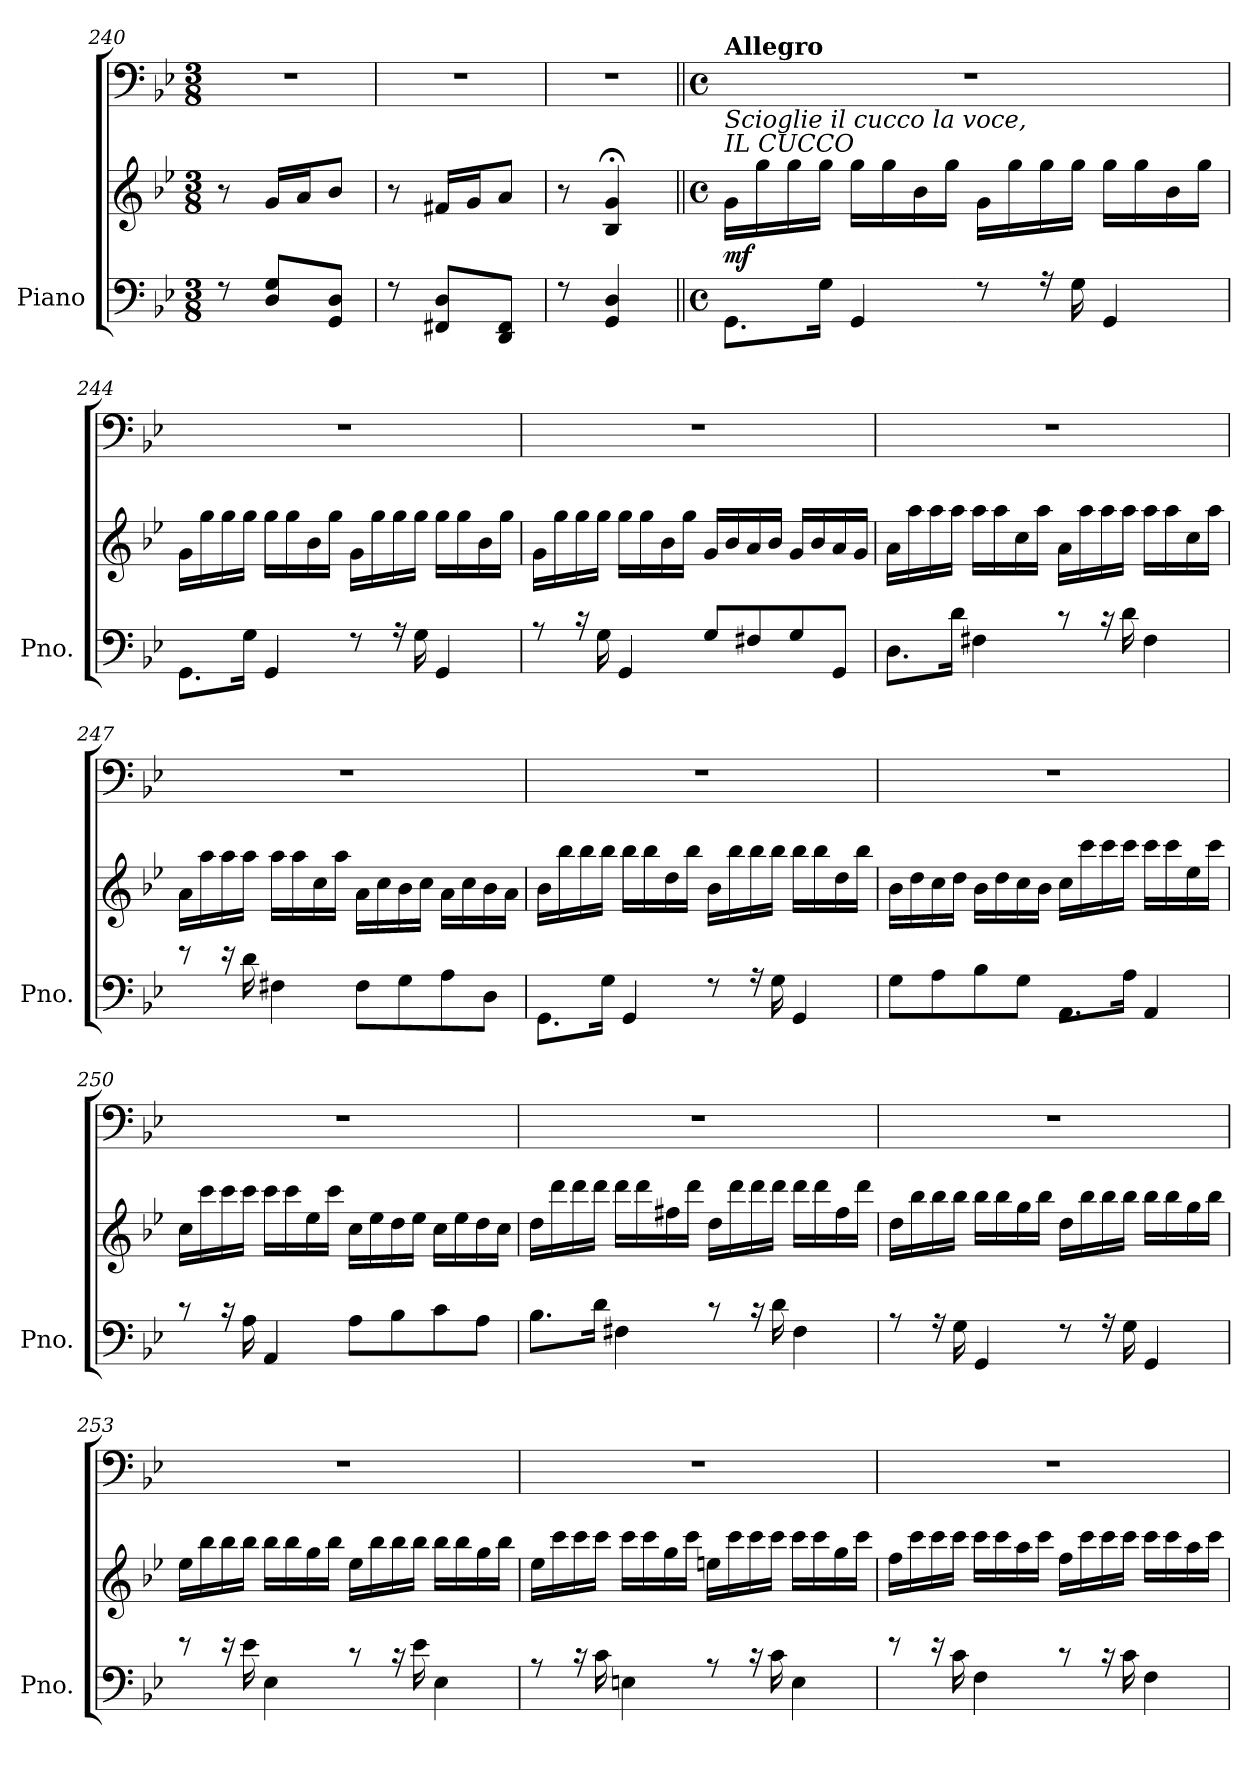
**kern	**kern	**kern	**dynam
*part1	*part1	*part1	*part1
*staff3	*staff2	*staff1	*staff1/2/3
*I"Piano	*	*	*
*I'Pno.	*	*	*
*clefF4	*clefG2	*clefF4	*
*k[b-e-]	*k[b-e-]	*k[b-e-]	*
*M3/8	*M3/8	*M3/8	*
=240	=240	=240	=240
*^	*	*	*
8r	4.ryy	8r	4.r	.
8D/ 8G/L	.	16g/LL	.	.
.	.	16a/J	.	.
8GG/ 8D/J	.	8b-/J	.	.
=241	=241	=241	=241	=241
8r	4.ryy	8r	4.r	.
8FF#X/ 8D/L	.	16f#X/LL	.	.
.	.	16g/J	.	.
8DD/ 8FF#/J	.	8a/J	.	.
=242	=242	=242	=242	=242
8r	4.ryy	8r	4.r	.
4GG/ 4D/	.	4B-/;< 4g/;<	.	.
!!LO:PB:g=z
=243||	=243||	=243||	=243||	=243||
*M4/4	*	*M4/4	*M4/4	*
*met(c)	*	*met(c)	*met(c)	*
!	!	!	!LO:TX:a:B:t=Allegro	!
!	!	!LO:TX:a:i:t=IL CUCCO	!	!
!	!	!LO:TX:a:i:t=Scioglie il cucco la voce,	!	!
!	!	!	!	!LO:DY:b=2
8.GG\L	1ryy	16g\LL	1r	mf
.	.	16gg\	.	.
.	.	16gg\	.	.
16G\Jk	.	16gg\JJ	.	.
4GG/	.	16gg\LL	.	.
.	.	16gg\	.	.
.	.	16b-\	.	.
.	.	16gg\JJ	.	.
8r	.	16g\LL	.	.
.	.	16gg\	.	.
16r	.	16gg\	.	.
16G\	.	16gg\JJ	.	.
4GG/	.	16gg\LL	.	.
.	.	16gg\	.	.
.	.	16b-\	.	.
.	.	16gg\JJ	.	.
=244	=244	=244	=244	=244
8.GG\L	1ryy	16g\LL	1r	.
.	.	16gg\	.	.
.	.	16gg\	.	.
16G\Jk	.	16gg\JJ	.	.
4GG/	.	16gg\LL	.	.
.	.	16gg\	.	.
.	.	16b-\	.	.
.	.	16gg\JJ	.	.
8r	.	16g\LL	.	.
.	.	16gg\	.	.
16r	.	16gg\	.	.
16G\	.	16gg\JJ	.	.
4GG/	.	16gg\LL	.	.
.	.	16gg\	.	.
.	.	16b-\	.	.
.	.	16gg\JJ	.	.
!!LO:LB:g=z
=245	=245	=245	=245	=245
8r	1ryy	16g\LL	1r	.
.	.	16gg\	.	.
16r	.	16gg\	.	.
16G\	.	16gg\JJ	.	.
4GG/	.	16gg\LL	.	.
.	.	16gg\	.	.
.	.	16b-\	.	.
.	.	16gg\JJ	.	.
8G/L	.	16g/LL	.	.
.	.	16b-/	.	.
8F#X/	.	16a/	.	.
.	.	16b-/JJ	.	.
8G/	.	16g/LL	.	.
.	.	16b-/	.	.
8GG/J	.	16a/	.	.
.	.	16g/JJ	.	.
!!LO:LB:g=z
=246	=246	=246	=246	=246
8.D\L	1ryy	16a\LL	1r	.
.	.	16aa\	.	.
.	.	16aa\	.	.
16d\Jk	.	16aa\JJ	.	.
4F#X\	.	16aa\LL	.	.
.	.	16aa\	.	.
.	.	16cc\	.	.
.	.	16aa\JJ	.	.
8r	.	16a\LL	.	.
.	.	16aa\	.	.
16r	.	16aa\	.	.
16d\	.	16aa\JJ	.	.
4F#\	.	16aa\LL	.	.
.	.	16aa\	.	.
.	.	16cc\	.	.
.	.	16aa\JJ	.	.
=247	=247	=247	=247	=247
8r	1ryy	16a\LL	1r	.
.	.	16aa\	.	.
16r	.	16aa\	.	.
16d\	.	16aa\JJ	.	.
4F#X\	.	16aa\LL	.	.
.	.	16aa\	.	.
.	.	16cc\	.	.
.	.	16aa\JJ	.	.
8F#\L	.	16a\LL	.	.
.	.	16cc\	.	.
8G\	.	16b-\	.	.
.	.	16cc\JJ	.	.
8A\	.	16a\LL	.	.
.	.	16cc\	.	.
8D\J	.	16b-\	.	.
.	.	16a\JJ	.	.
!!LO:PB:g=z
=248	=248	=248	=248	=248
8.GG\L	1ryy	16b-\LL	1r	.
.	.	16bb-\	.	.
.	.	16bb-\	.	.
16G\Jk	.	16bb-\JJ	.	.
4GG/	.	16bb-\LL	.	.
.	.	16bb-\	.	.
.	.	16dd\	.	.
.	.	16bb-\JJ	.	.
8r	.	16b-\LL	.	.
.	.	16bb-\	.	.
16r	.	16bb-\	.	.
16G\	.	16bb-\JJ	.	.
4GG/	.	16bb-\LL	.	.
.	.	16bb-\	.	.
.	.	16dd\	.	.
.	.	16bb-\JJ	.	.
=249	=249	=249	=249	=249
8G\L	1ryy	16b-\LL	1r	.
.	.	16dd\	.	.
8A\	.	16cc\	.	.
.	.	16dd\JJ	.	.
8B-\	.	16b-\LL	.	.
.	.	16dd\	.	.
8G\J	.	16cc\	.	.
.	.	16b-\JJ	.	.
8.AA\L	.	16cc\LL	.	.
.	.	16ccc\	.	.
.	.	16ccc\	.	.
16A\Jk	.	16ccc\JJ	.	.
4AA/	.	16ccc\LL	.	.
.	.	16ccc\	.	.
.	.	16ee-\	.	.
.	.	16ccc\JJ	.	.
!!LO:LB:g=z
=250	=250	=250	=250	=250
8r	1ryy	16cc\LL	1r	.
.	.	16ccc\	.	.
16r	.	16ccc\	.	.
16A\	.	16ccc\JJ	.	.
4AA/	.	16ccc\LL	.	.
.	.	16ccc\	.	.
.	.	16ee-\	.	.
.	.	16ccc\JJ	.	.
8A\L	.	16cc\LL	.	.
.	.	16ee-\	.	.
8B-\	.	16dd\	.	.
.	.	16ee-\JJ	.	.
8c\	.	16cc\LL	.	.
.	.	16ee-\	.	.
8A\J	.	16dd\	.	.
.	.	16cc\JJ	.	.
!!LO:LB:g=z
=251	=251	=251	=251	=251
8.B-\L	1ryy	16dd\LL	1r	.
.	.	16ddd\	.	.
.	.	16ddd\	.	.
16d\Jk	.	16ddd\JJ	.	.
4F#X\	.	16ddd\LL	.	.
.	.	16ddd\	.	.
.	.	16ff#X\	.	.
.	.	16ddd\JJ	.	.
8r	.	16dd\LL	.	.
.	.	16ddd\	.	.
16r	.	16ddd\	.	.
16d\	.	16ddd\JJ	.	.
4F#\	.	16ddd\LL	.	.
.	.	16ddd\	.	.
.	.	16ff#\	.	.
.	.	16ddd\JJ	.	.
=252	=252	=252	=252	=252
8r	1ryy	16dd\LL	1r	.
.	.	16bb-\	.	.
16r	.	16bb-\	.	.
16G\	.	16bb-\JJ	.	.
4GG/	.	16bb-\LL	.	.
.	.	16bb-\	.	.
.	.	16gg\	.	.
.	.	16bb-\JJ	.	.
8r	.	16dd\LL	.	.
.	.	16bb-\	.	.
16r	.	16bb-\	.	.
16G\	.	16bb-\JJ	.	.
4GG/	.	16bb-\LL	.	.
.	.	16bb-\	.	.
.	.	16gg\	.	.
.	.	16bb-\JJ	.	.
!!LO:LB:g=z
=253	=253	=253	=253	=253
8r	1ryy	16ee-\LL	1r	.
.	.	16bb-\	.	.
16r	.	16bb-\	.	.
16e-\	.	16bb-\JJ	.	.
4E-\	.	16bb-\LL	.	.
.	.	16bb-\	.	.
.	.	16gg\	.	.
.	.	16bb-\JJ	.	.
8r	.	16ee-\LL	.	.
.	.	16bb-\	.	.
16r	.	16bb-\	.	.
16e-\	.	16bb-\JJ	.	.
4E-\	.	16bb-\LL	.	.
.	.	16bb-\	.	.
.	.	16gg\	.	.
.	.	16bb-\JJ	.	.
=254	=254	=254	=254	=254
8r	1ryy	16ee-\LL	1r	.
.	.	16ccc\	.	.
16r	.	16ccc\	.	.
16c\	.	16ccc\JJ	.	.
4En\	.	16ccc\LL	.	.
.	.	16ccc\	.	.
.	.	16gg\	.	.
.	.	16ccc\JJ	.	.
8r	.	16een\LL	.	.
.	.	16ccc\	.	.
16r	.	16ccc\	.	.
16c\	.	16ccc\JJ	.	.
4E\	.	16ccc\LL	.	.
.	.	16ccc\	.	.
.	.	16gg\	.	.
.	.	16ccc\JJ	.	.
!!LO:PB:g=z
=255	=255	=255	=255	=255
8r	1ryy	16ff\LL	1r	.
.	.	16ccc\	.	.
16r	.	16ccc\	.	.
16c\	.	16ccc\JJ	.	.
4F\	.	16ccc\LL	.	.
.	.	16ccc\	.	.
.	.	16aa\	.	.
.	.	16ccc\JJ	.	.
8r	.	16ff\LL	.	.
.	.	16ccc\	.	.
16r	.	16ccc\	.	.
16c\	.	16ccc\JJ	.	.
4F\	.	16ccc\LL	.	.
.	.	16ccc\	.	.
.	.	16aa\	.	.
.	.	16ccc\JJ	.	.
*v	*v	*	*	*
=	=	=	=
*-	*-	*-	*-
